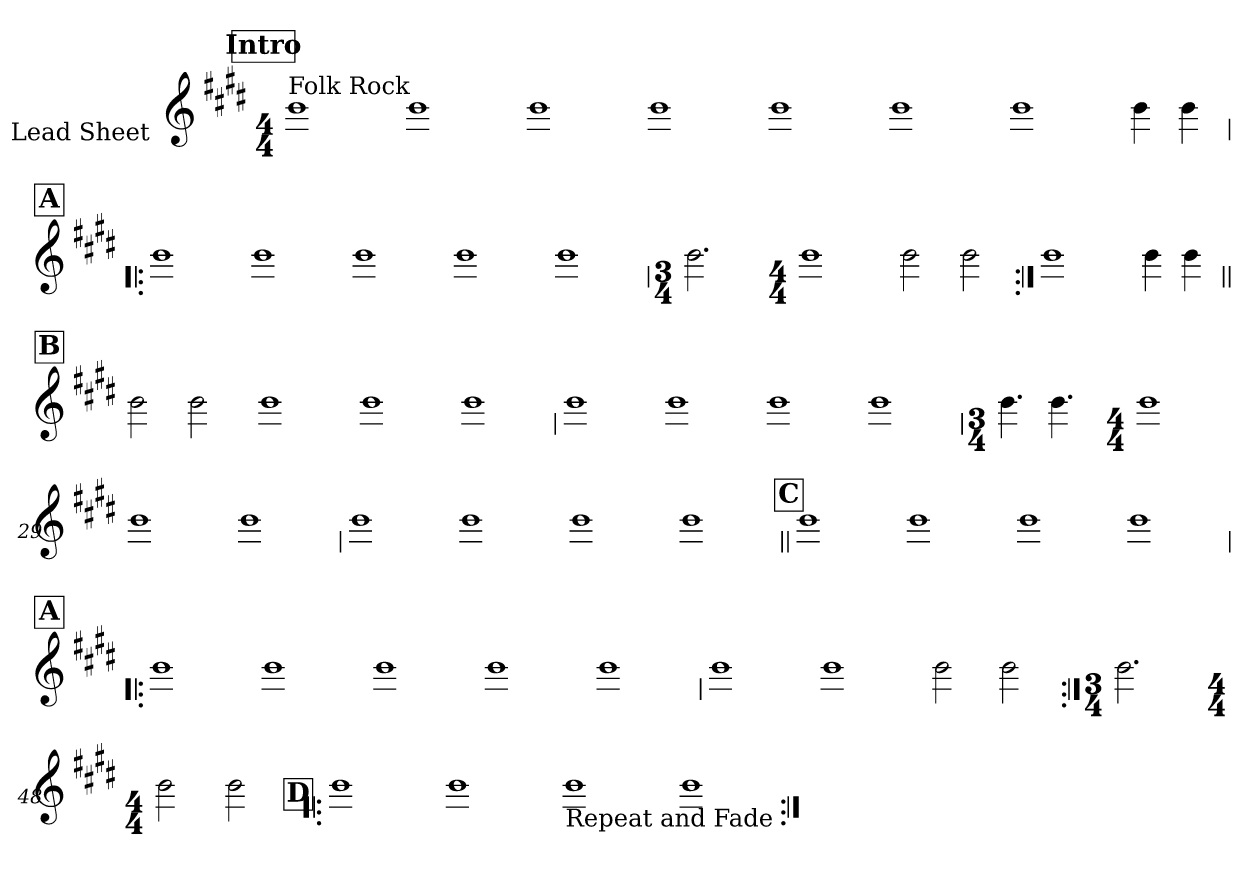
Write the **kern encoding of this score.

**kern
*part1
*staff1
*I"Lead Sheet
*stria0
*clefG2
*k[f#c#g#d#]
*E:
*M4/4
*MM136
!!LO:REH:place=s1:a:t=Intro
=1||
!LO:TX:a:t=Folk Rock
1b
=2-
1b
=3-
1b
=4-
1b
=5-
1b
=6-
1b
=7-
1b
=8-
4b
4b
!!LO:LB:g=z
!!LO:REH:place=s1:a:t=A
=9!|:
1b
=10-
1b
=11-
1b
=12-
1b
=13-
1b
!!LO:LB:g=z
=14
*M3/4
2.b
=15-
*M4/4
1b
=16-
2b
2b
=17:|!
1b
=18-
4b
4b
!!LO:LB:g=z
!!LO:REH:place=s1:a:t=B
=19||
2b
2b
=20-
1b
=21-
1b
=22-
1b
!!LO:LB:g=z
=23
1b
=24-
1b
=25-
1b
=26-
1b
!!LO:LB:g=z
=27
*M3/4
4.b
4.b
=28-
*M4/4
1b
=29-
1b
=30-
1b
!!LO:LB:g=z
=31
1b
=32-
1b
=33-
1b
=34-
1b
!!LO:LB:g=z
!!LO:REH:place=s1:a:t=C
=35||
1b
=36-
1b
=37-
1b
=38-
1b
!!LO:LB:g=z
!!LO:REH:place=s1:a:t=A
=39!|:
1b
=40-
1b
=41-
1b
=42-
1b
=43-
1b
!!LO:LB:g=z
=44
1b
=45-
1b
=46-
2b
2b
=47:|!
*M3/4
2.b
=48-
*M4/4
2b
2b
!!LO:LB:g=z
!!LO:REH:place=s1:a:t=D
=49!|:
1b
=50-
1b
=51-
!LO:TX:b:t=Repeat and Fade
1b
=52-
1b
=:|!
*-
